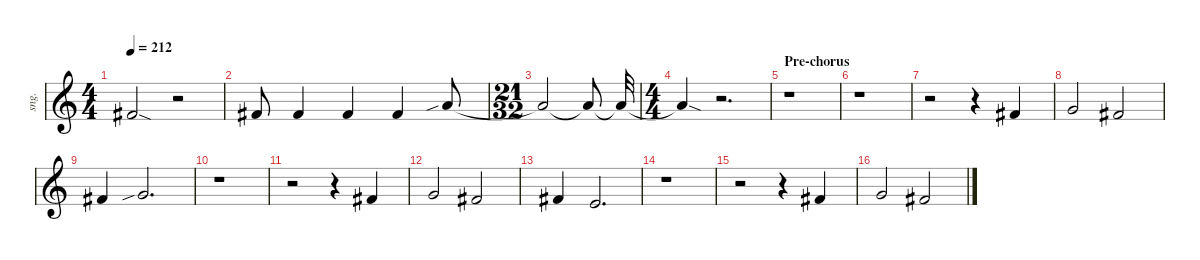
\defaultSystemsLayout 4
\hideDynamics
\bracketExtendMode nobrackets
\track ("Vocals" "sng.") {defaultSystemsLayout 4 multiBarRest instrument voiceoohs}
\staff {score}
\tuning (E4 B3 G3 D3 A2 E2)
\ts (4 4)
\tempo 212
\clef g2
\ks c
7.2{sod t acc #}.2{dy mf beam Up} r.2{beam Down} |
7.2{acc #}.8{beam Up} 7.2{acc #}.4{beam Up} 7.2{acc #}.4{beam Up} 7.2{acc #}.4{beam Up} 10.2{sib}.8{beam Up} |
\ts (21 32)
\beaming (8 3 2)
10.2{t}.2{beam Up} 10.2{t}.8{beam Up} 10.2{t}.32{beam Up} |
\ts (4 4)
\beaming (8 2 2 2 2)
10.2{sod t}.4{beam Up} r.2{d beam Down} |
\section ("" "Pre-chorus")
r.1{beam Down} |
r.1{beam Down} |
r.2{beam Down} r.4{beam Down} 7.2{acc #}.4{beam Up} |
8.2.2{beam Up} 7.2{acc #}.2{beam Up} |
7.2{acc #}.4{beam Up} 8.2{sib}.2{d beam Up} |
r.1{beam Down} |
r.2{beam Down} r.4{beam Down} 7.2{acc #}.4{beam Up} |
8.2.2{beam Up} 7.2{acc #}.2{beam Up} |
7.2{acc #}.4{beam Up} 5.2.2{d beam Up} |
r.1{beam Down} |
r.2{beam Down} r.4{beam Down} 7.2{acc #}.4{beam Up} |
8.2.2{beam Up} 7.2{acc #}.2{beam Up}
